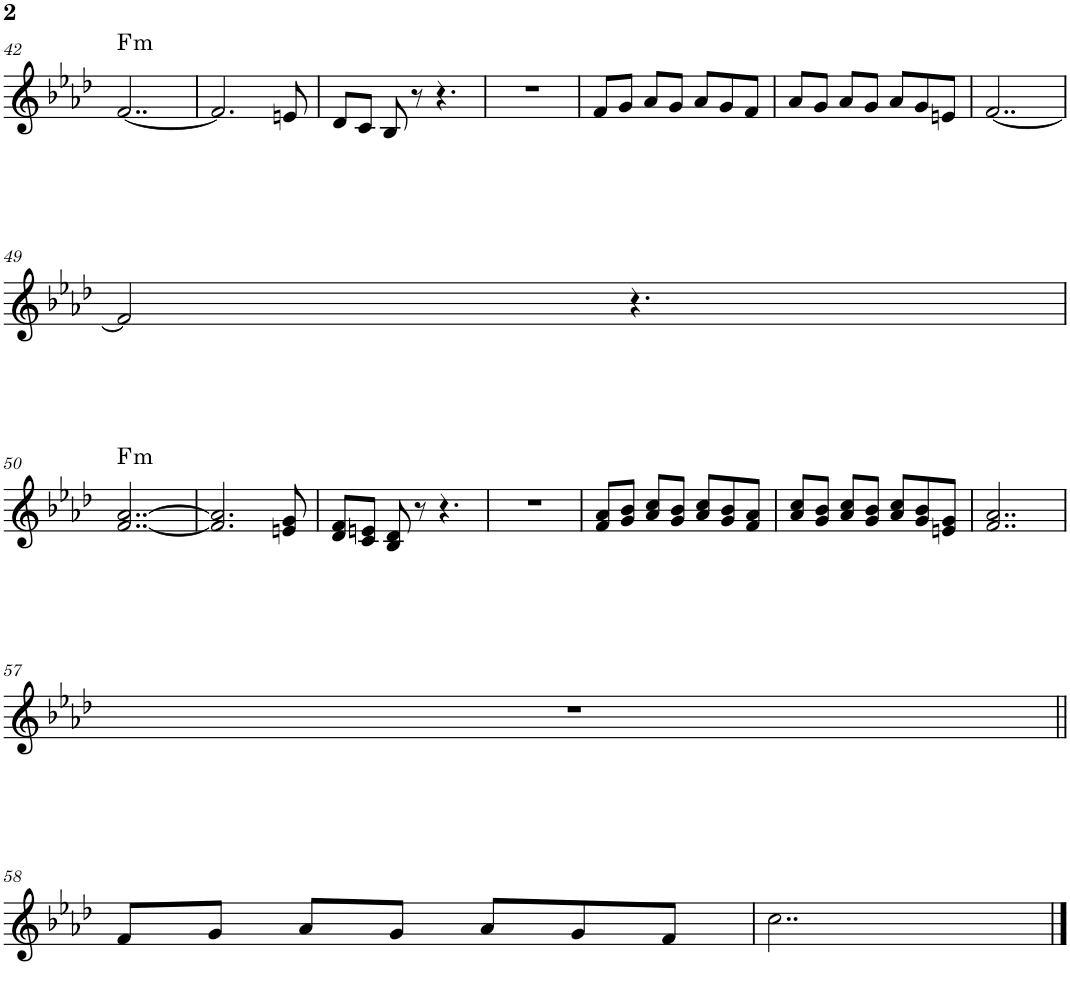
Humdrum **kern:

**kern	**harte
*part1	*part1
*staff1	*
*I"Piano	*
*I'Pno.	*
!!LO:PB:g=z
*clefG2	*
*k[b-e-a-d-]	*
*M7/8	*
=42	=42
!	!LO:H:kt=m
[2..f/	F:min
=43	=43
2.f/]	.
8en/	.
=44	=44
8d-/L	.
8c/J	.
8B-/	.
8r	.
4.r	.
=45	=45
2..r	.
=46	=46
8f/L	.
8g/J	.
8a-/L	.
8g/J	.
8a-/L	.
8g/	.
8f/J	.
=47	=47
8a-/L	.
8g/J	.
8a-/L	.
8g/J	.
8a-/L	.
8g/	.
8en/J	.
=48	=48
[2..f/	.
!!LO:LB:g=z
=49	=49
2f/]	.
4.r	.
!!LO:LB:g=z
=50	=50
!	!LO:H:kt=m
[2..f/ [2..a-/	F:min
=51	=51
2.f/] 2.a-/]	.
8en/ 8g/	.
=52	=52
8d-/ 8f/L	.
8c/ 8en/J	.
8B-/ 8d-/	.
8r	.
4.r	.
=53	=53
2..r	.
=54	=54
8f/ 8a-/L	.
8g/ 8b-/J	.
8a-/ 8cc/L	.
8g/ 8b-/J	.
8a-/ 8cc/L	.
8g/ 8b-/	.
8f/ 8a-/J	.
=55	=55
8a-/ 8cc/L	.
8g/ 8b-/J	.
8a-/ 8cc/L	.
8g/ 8b-/J	.
8a-/ 8cc/L	.
8g/ 8b-/	.
8en/ 8g/J	.
=56	=56
2..f/ 2..a-/	.
!!LO:LB:g=z
=57	=57
2..r	.
!!LO:LB:g=z
=58||	=58||
8f/L	.
8g/J	.
8a-/L	.
8g/J	.
8a-/L	.
8g/	.
8f/J	.
=59	=59
2..cc\	.
==	==
*-	*-
